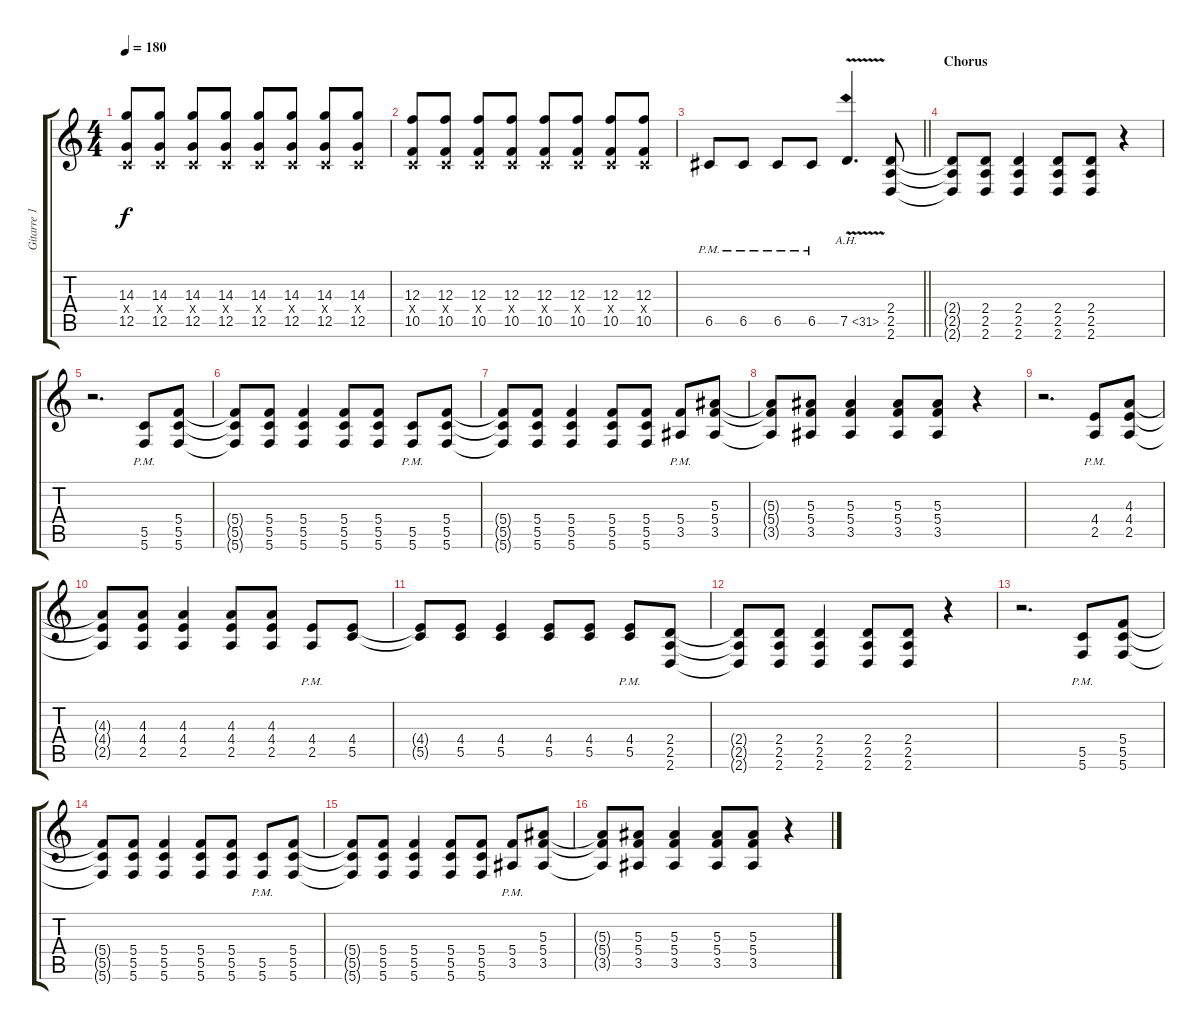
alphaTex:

\track ("Gitarre 1" "Gitarre 1") {instrument distortionguitar}
\staff {score tabs}
\tuning (D4 A3 F3 C3 G2 C2) {hide}
\ts (4 4)
\tempo 180
\clef g2
\ks c
(14.3 0.4{x} 12.5).8{dy f} (14.3 0.4{x} 12.5).8 (14.3 0.4{x} 12.5).8 (14.3 0.4{x} 12.5).8 (14.3 0.4{x} 12.5).8 (14.3 0.4{x} 12.5).8 (14.3 0.4{x} 12.5).8 (14.3 0.4{x} 12.5).8 |
(12.3 0.4{x} 10.5).8 (12.3 0.4{x} 10.5).8 (12.3 0.4{x} 10.5).8 (12.3 0.4{x} 10.5).8 (12.3 0.4{x} 10.5).8 (12.3 0.4{x} 10.5).8 (12.3 0.4{x} 10.5).8 (12.3 0.4{x} 10.5).8 |
\barLineRight lightlight
6.5{pm}.8 6.5{pm}.8 6.5{pm}.8 6.5{pm}.8 7.5{ah 24 v}.4{d} (2.4 2.5 2.6).8 |
\section ("" "Chorus")
(2.4{t} 2.5{t} 2.6{t}).8 (2.4 2.5 2.6).8 (2.4 2.5 2.6).4 (2.4 2.5 2.6).8 (2.4 2.5 2.6).8 r.4 |
r.2{d} (5.5{pm} 5.6{pm}).8 (5.4 5.5 5.6).8 |
(5.4{t} 5.5{t} 5.6{t}).8 (5.4 5.5 5.6).8 (5.4 5.5 5.6).4 (5.4 5.5 5.6).8 (5.4 5.5 5.6).8 (5.5{pm} 5.6{pm}).8 (5.4 5.5 5.6).8 |
(5.4{t} 5.5{t} 5.6{t}).8 (5.4 5.5 5.6).8 (5.4 5.5 5.6).4 (5.4 5.5 5.6).8 (5.4 5.5 5.6).8 (5.4{pm} 3.5{pm}).8 (5.3 5.4 3.5).8 |
(5.3{t} 5.4{t} 3.5{t}).8 (5.3 5.4 3.5).8 (5.3 5.4 3.5).4 (5.3 5.4 3.5).8 (5.3 5.4 3.5).8 r.4 |
r.2{d} (4.4{pm} 2.5{pm}).8 (4.3 4.4 2.5).8 |
(4.3{t} 4.4{t} 2.5{t}).8 (4.3 4.4 2.5).8 (4.3 4.4 2.5).4 (4.3 4.4 2.5).8 (4.3 4.4 2.5).8 (4.4{pm} 2.5{pm}).8 (4.4 5.5).8 |
(4.4{t} 5.5{t}).8 (4.4 5.5).8 (4.4 5.5).4 (4.4 5.5).8 (4.4 5.5).8 (4.4{pm} 5.5{pm}).8 (2.4 2.5 2.6).8 |
(2.4{t} 2.5{t} 2.6{t}).8 (2.4 2.5 2.6).8 (2.4 2.5 2.6).4 (2.4 2.5 2.6).8 (2.4 2.5 2.6).8 r.4 |
r.2{d} (5.5{pm} 5.6{pm}).8 (5.4 5.5 5.6).8 |
(5.4{t} 5.5{t} 5.6{t}).8 (5.4 5.5 5.6).8 (5.4 5.5 5.6).4 (5.4 5.5 5.6).8 (5.4 5.5 5.6).8 (5.5{pm} 5.6{pm}).8 (5.4 5.5 5.6).8 |
(5.4{t} 5.5{t} 5.6{t}).8 (5.4 5.5 5.6).8 (5.4 5.5 5.6).4 (5.4 5.5 5.6).8 (5.4 5.5 5.6).8 (5.4{pm} 3.5{pm}).8 (5.3 5.4 3.5).8 |
(5.3{t} 5.4{t} 3.5{t}).8 (5.3 5.4 3.5).8 (5.3 5.4 3.5).4 (5.3 5.4 3.5).8 (5.3 5.4 3.5).8 r.4
